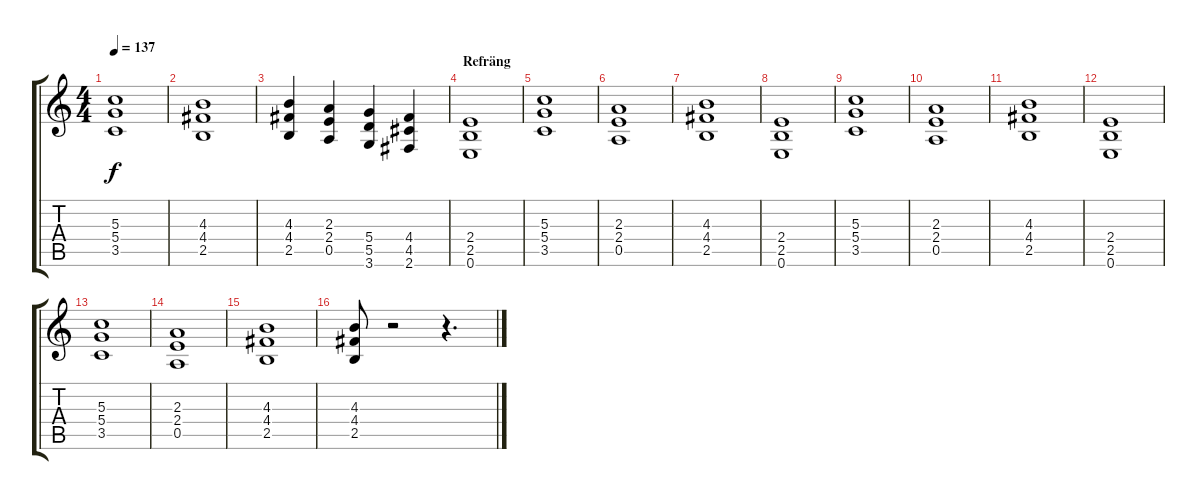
\track "" {instrument distortionguitar}
\staff {score tabs}
\tuning (E4 B3 G3 D3 A2 E2) {hide}
\ts (4 4)
\tempo 137
\clef g2
\ks c
(5.3 5.4 3.5).1{dy f} |
(4.3 4.4 2.5).1 |
(4.3 4.4 2.5).4 (2.3 2.4 0.5).4 (5.4 5.5 3.6).4 (4.4 4.5 2.6).4 |
\section ("" "Refräng")
(2.4 2.5 0.6).1 |
(5.3 5.4 3.5).1 |
(2.3 2.4 0.5).1 |
(4.3 4.4 2.5).1 |
(2.4 2.5 0.6).1 |
(5.3 5.4 3.5).1 |
(2.3 2.4 0.5).1 |
(4.3 4.4 2.5).1 |
(2.4 2.5 0.6).1 |
(5.3 5.4 3.5).1 |
(2.3 2.4 0.5).1 |
(4.3 4.4 2.5).1 |
(4.3 4.4 2.5).8 r.2 r.4{d}
